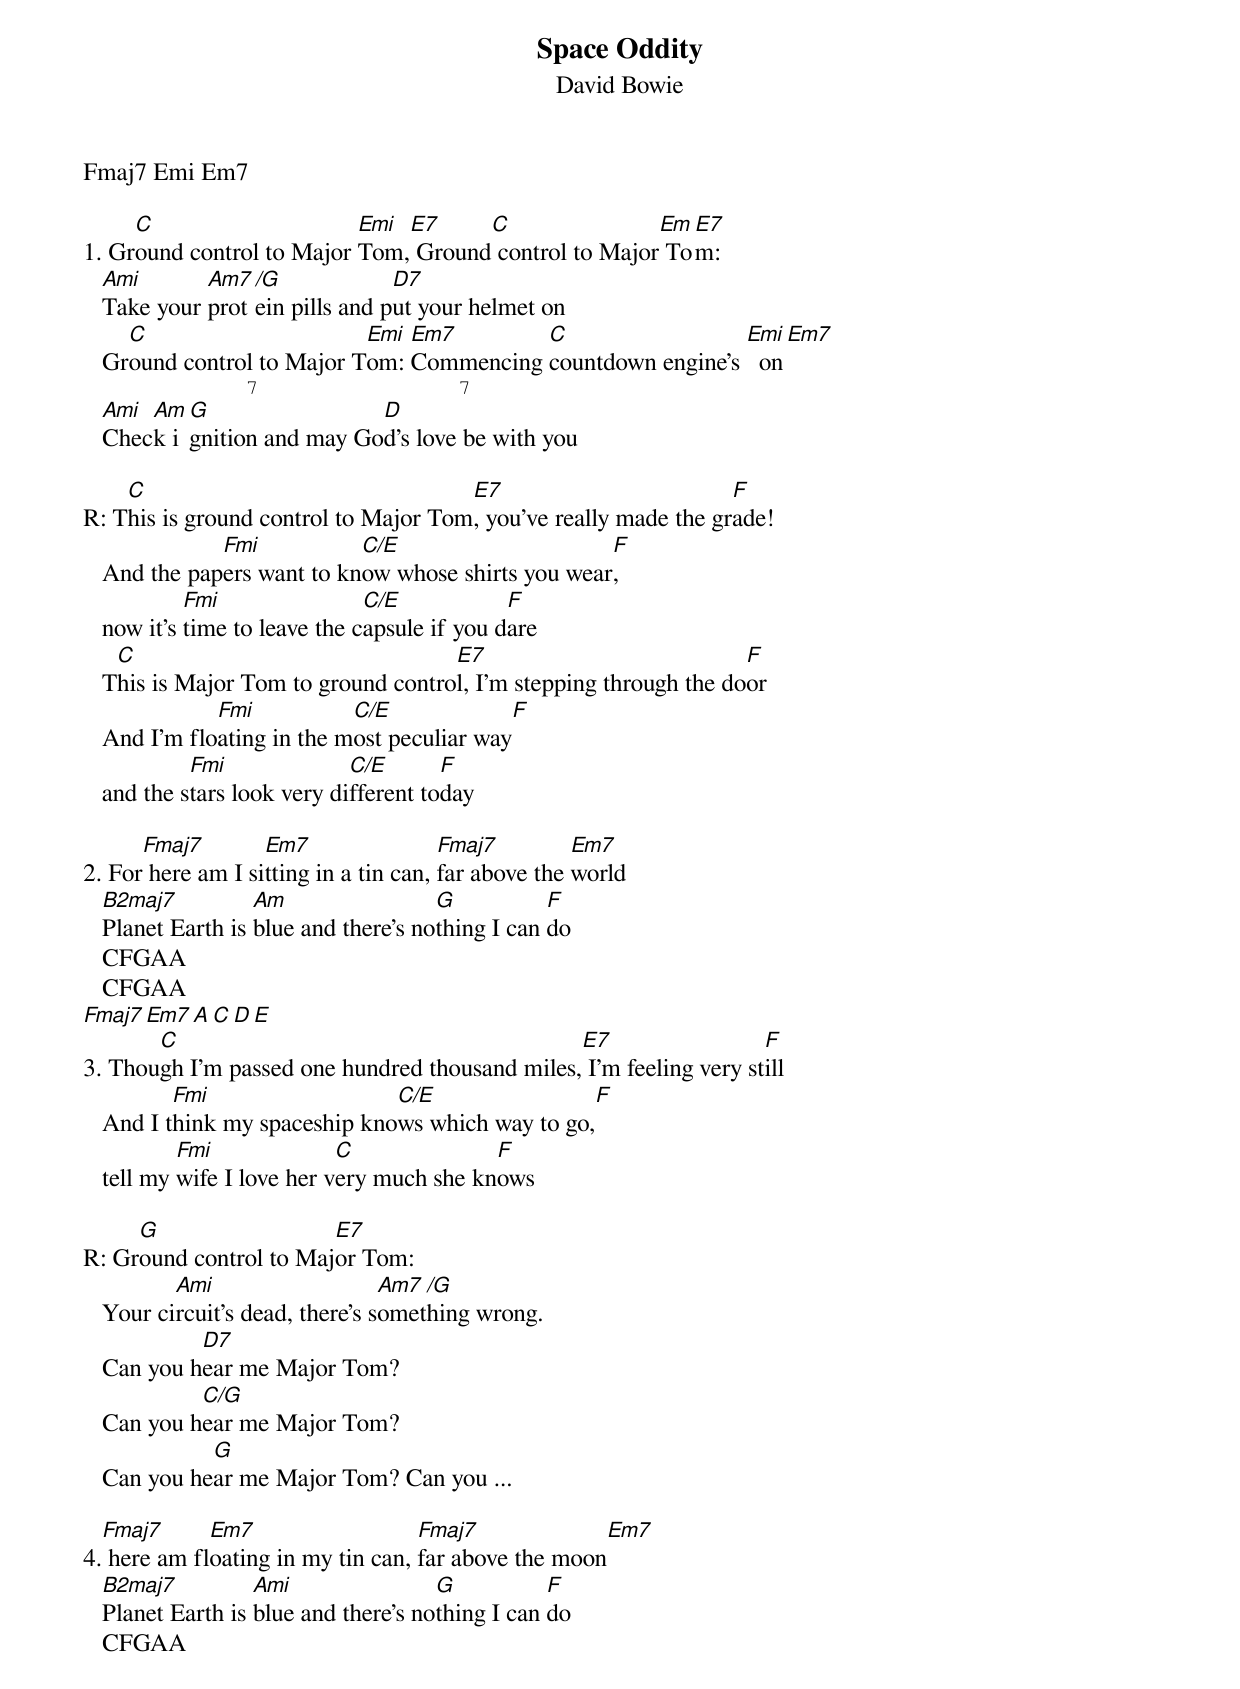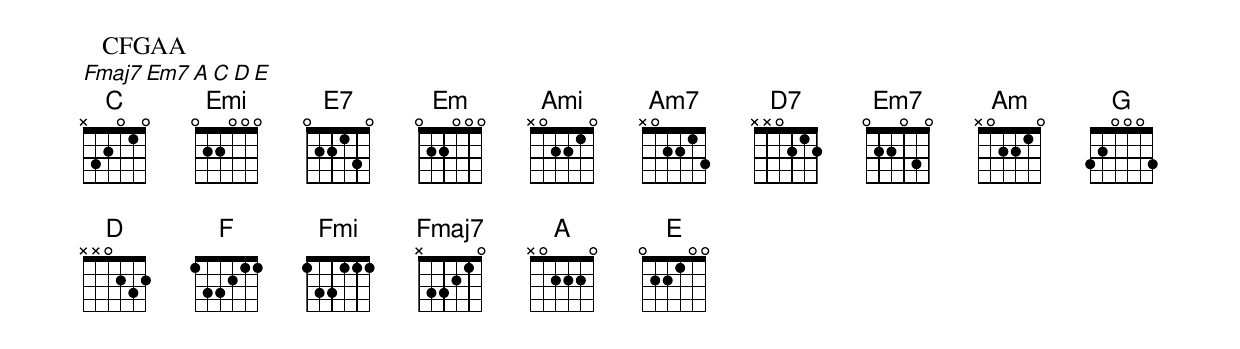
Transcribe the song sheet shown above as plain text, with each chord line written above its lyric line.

                         Space Oddity
                            David Bowie
Fmaj7 Emi Em7

     C                     Emi E7     C                Em E7
1. Ground control to Major Tom, Ground control to Major Tom:
   Ami       Am7 /G             D7
   Take your protein pills and put your helmet on
     C                      Emi Em7        C                  Emi Em7
   Ground control to Major Tom: Commencing countdown engine’s   on
             7                7
   Ami Am G                 D
   Check ignition and may God’s love be with you

    C                                 E7                         F
R: This is ground control to Major Tom, you’ve really made the grade!
              Fmi           C/E                     F
   And the papers want to know whose shirts you wear,
            Fmi                C/E            F
   now it’s time to leave the capsule if you dare
    C                                E7                            F
   This is Major Tom to ground control, I’m stepping through the door
              Fmi           C/E             F
   And I’m floating in the most peculiar way
            Fmi              C/E       F
   and the stars look very different today

      Fmaj7        Em7                 Fmaj7         Em7
2. For here am I sitting in a tin can, far above the world
   B2maj7          Am                 G           F
   Planet Earth is blue and there’s nothing I can do
   CFGAA
   CFGAA
   Fmaj7 Em7 A C D E
      C                                        E7                  F
3. Though I’m passed one hundred thousand miles, I’m feeling very still
          Fmi                  C/E                F
   And I think my spaceship knows which way to go,
           Fmi              C              F
   tell my wife I love her very much she knows

     G                  E7
R: Ground control to Major Tom:
          Ami                    Am7 /G
   Your circuit’s dead, there’s something wrong.
            D7
   Can you hear me Major Tom?
            C/G
   Can you hear me Major Tom?
             G
   Can you hear me Major Tom? Can you ...

  Fmaj7      Em7                   Fmaj7             Em7
4. here am floating in my tin can, far above the moon
   B2maj7          Ami                G           F
   Planet Earth is blue and there’s nothing I can do
   CFGAA
   CFGAA
   Fmaj7 Em7 A C D E
